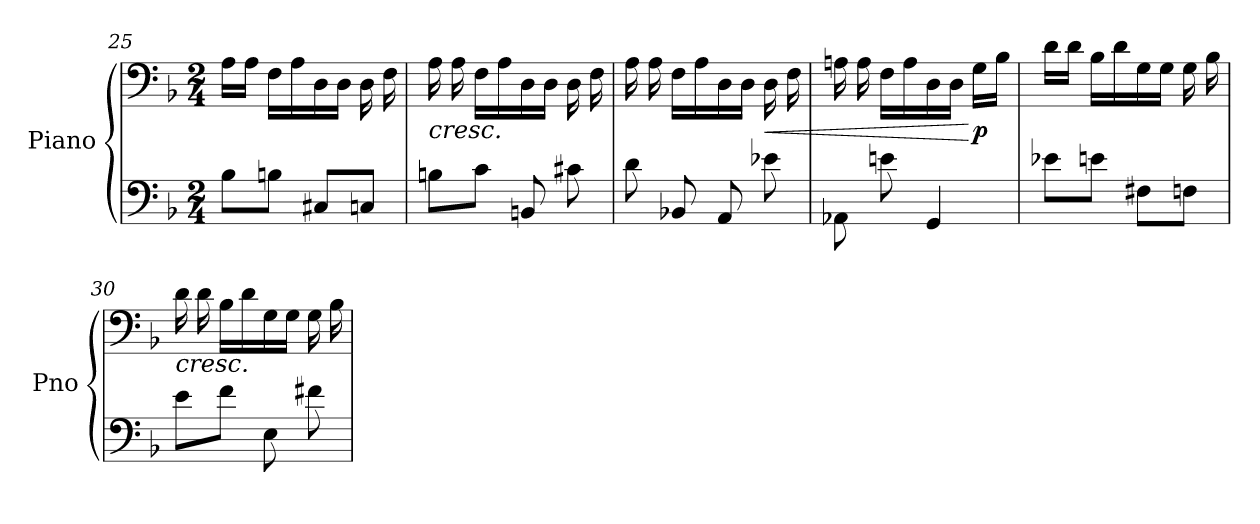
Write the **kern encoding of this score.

**kern	**kern	**dynam
*part1	*part1	*part1
*staff2	*staff1	*staff1/2
*I"Piano	*	*
*I'Pno	*	*
!!LO:LB:g=z
*clefF4	*clefF4	*
*k[b-]	*k[b-]	*
*M2/4	*M2/4	*
=25	=25	=25
8B-\L	16A\LL	.
.	16A\JJ	.
8Bn\J	16F\LL	.
.	16A\	.
8C#X/L	16D\	.
.	16D\JJ	.
8Cn/J	16D\	.
.	16F\	.
=26	=26	=26
!	!LO:TX:b:i:t=cresc.	!
8Bn\L	16A\	.
.	16A\	.
8c\J	16F\LL	.
.	16A\	.
8BBn/	16D\	.
.	16D\JJ	.
8c#X\	16D\	.
.	16F\	.
=27	=27	=27
8d\	16A\	.
.	16A\	.
8BB-X/	16F\LL	.
.	16A\	.
8AA/	16D\	.
.	16D\JJ	.
!	!	!LO:HP:b
8e-X\	16D\	<
.	16F\	.
=28	=28	=28
8AA-X\	16An\	.
.	16A\	.
8en\	16F\LL	.
.	16A\	.
4GG/	16D\	.
.	16D\JJ	.
!	!	!LO:DY:n=1:b
.	16G\LL	[ p
.	16B-\JJ	.
!!LO:LB:g=z
=29	=29	=29
8e-X\L	16d\LL	.
.	16d\JJ	.
8en\J	16B-\LL	.
.	16d\	.
8F#X\L	16G\	.
.	16G\JJ	.
8Fn\J	16G\	.
.	16B-\	.
=30	=30	=30
!	!LO:TX:b:i:t=cresc.	!
8e\L	16d\	.
.	16d\	.
8f\J	16B-\LL	.
.	16d\	.
8E\	16G\	.
.	16G\JJ	.
8f#X\	16G\	.
.	16B-\	.
=	=	=
*-	*-	*-
